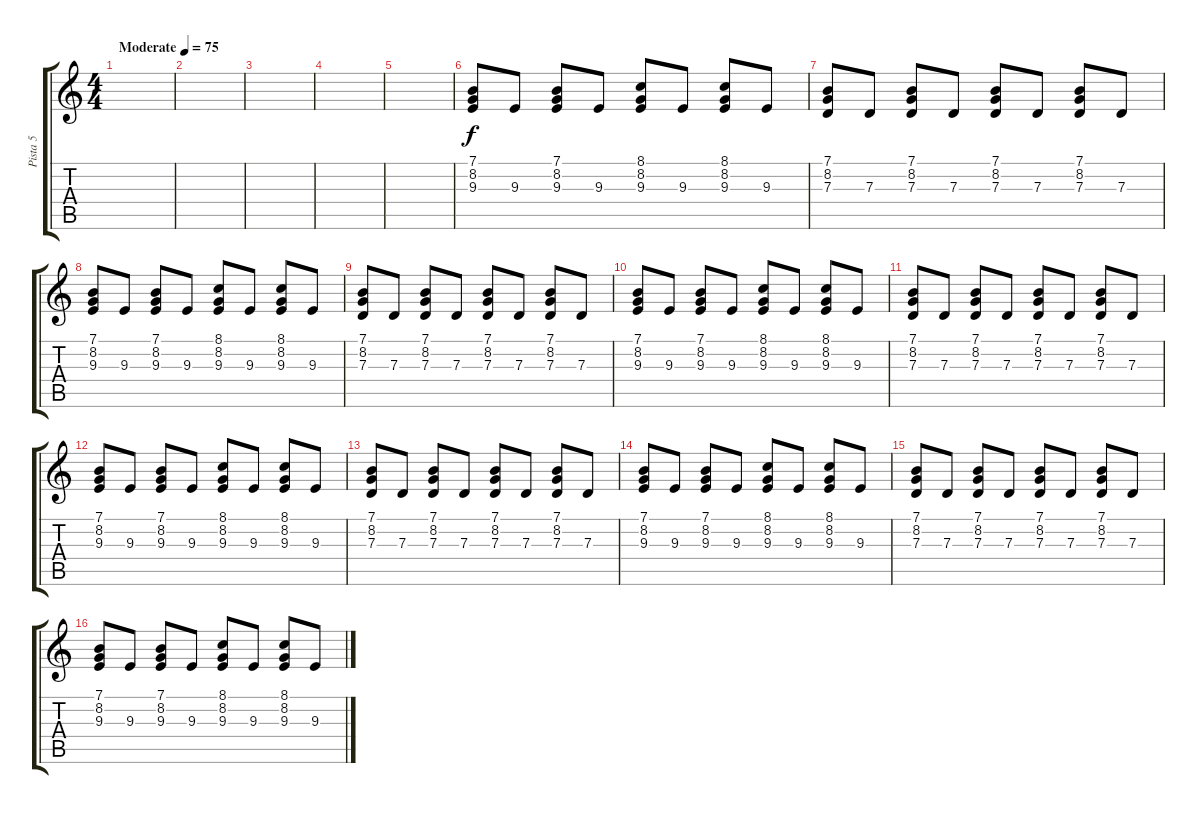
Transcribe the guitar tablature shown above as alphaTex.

\track ("Pista 5" "Pista 5") {instrument acousticgrandpiano}
\staff {score tabs}
\tuning (E4 B3 G3 D3 A2 E2) {hide}
\ts (4 4)
\tempo (75 "Moderate")
\clef g2
\ks c
|
|
|
|
|
(7.1 8.2 9.3).8 9.3.8 (7.1 8.2 9.3).8 9.3.8 (8.1 8.2 9.3).8 9.3.8 (8.1 8.2 9.3).8 9.3.8 |
(7.1 8.2 7.3).8 7.3.8 (7.1 8.2 7.3).8 7.3.8 (7.1 8.2 7.3).8 7.3.8 (7.1 8.2 7.3).8 7.3.8 |
(7.1 8.2 9.3).8 9.3.8 (7.1 8.2 9.3).8 9.3.8 (8.1 8.2 9.3).8 9.3.8 (8.1 8.2 9.3).8 9.3.8 |
(7.1 8.2 7.3).8 7.3.8 (7.1 8.2 7.3).8 7.3.8 (7.1 8.2 7.3).8 7.3.8 (7.1 8.2 7.3).8 7.3.8 |
(7.1 8.2 9.3).8 9.3.8 (7.1 8.2 9.3).8 9.3.8 (8.1 8.2 9.3).8 9.3.8 (8.1 8.2 9.3).8 9.3.8 |
(7.1 8.2 7.3).8 7.3.8 (7.1 8.2 7.3).8 7.3.8 (7.1 8.2 7.3).8 7.3.8 (7.1 8.2 7.3).8 7.3.8 |
(7.1 8.2 9.3).8 9.3.8 (7.1 8.2 9.3).8 9.3.8 (8.1 8.2 9.3).8 9.3.8 (8.1 8.2 9.3).8 9.3.8 |
(7.1 8.2 7.3).8 7.3.8 (7.1 8.2 7.3).8 7.3.8 (7.1 8.2 7.3).8 7.3.8 (7.1 8.2 7.3).8 7.3.8 |
(7.1 8.2 9.3).8 9.3.8 (7.1 8.2 9.3).8 9.3.8 (8.1 8.2 9.3).8 9.3.8 (8.1 8.2 9.3).8 9.3.8 |
(7.1 8.2 7.3).8 7.3.8 (7.1 8.2 7.3).8 7.3.8 (7.1 8.2 7.3).8 7.3.8 (7.1 8.2 7.3).8 7.3.8 |
(7.1 8.2 9.3).8 9.3.8 (7.1 8.2 9.3).8 9.3.8 (8.1 8.2 9.3).8 9.3.8 (8.1 8.2 9.3).8 9.3.8
